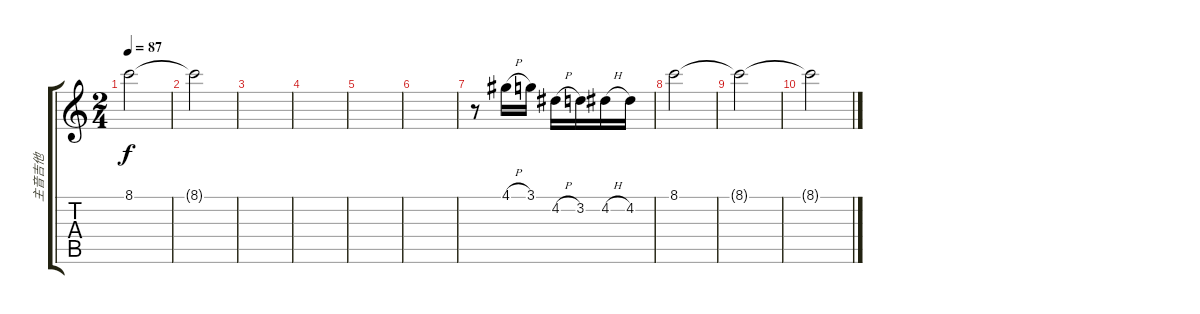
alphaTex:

\track ("主音吉他" "主音吉他") {instrument acousticguitarsteel}
\staff {score tabs}
\tuning (E4 B3 G3 D3 A2 E2) {hide}
\ts (2 4)
\tempo 87
\clef g2
\ks c
8.1{t}.2{dy f} |
8.1{t}.2 |
|
|
|
|
r.8 4.1{h}.16 3.1.16 4.2{h}.16 3.2.16 4.2{h}.16 4.2.16 |
8.1.2 |
8.1{t}.2 |
8.1{t}.2
